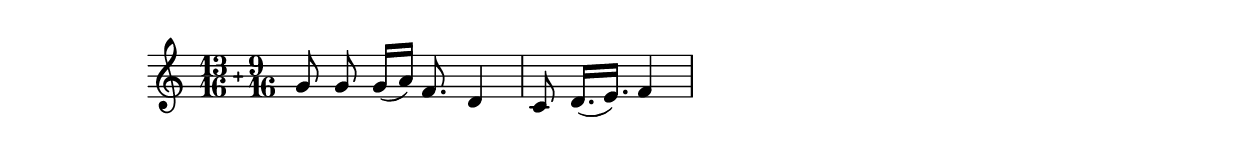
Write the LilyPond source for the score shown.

tsMarkup =\markup {
\override #'(baseline-skip . 2) \number {
\column { "13" "16" }
\vcenter "+"
\column { "9" "16" }
      }
 }

\relative c'' {
\override Staff.TimeSignature #'stencil = #ly:text-interface::print
\override Staff.TimeSignature #'text = #tsMarkup 
\time 22/16
  \set Score.measureLength = #(ly:make-moment 13 16)
g8 g\noBeam g16([ a)] f8. d4 |
  \set Score.measureLength = #(ly:make-moment 9 16)
c8 d16.([ e16.)] f4 
}
